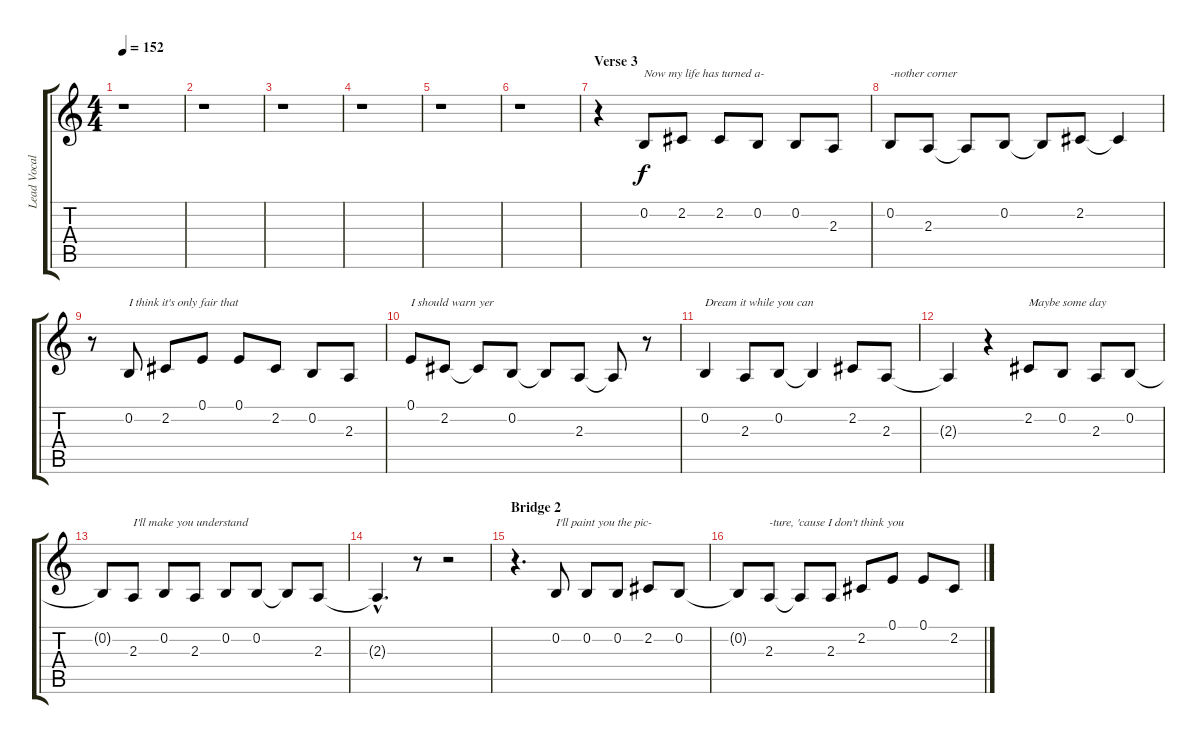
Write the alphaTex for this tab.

\track ("Lead Vocals" "Lead Vocal") {instrument tenorsax}
\staff {score tabs}
\tuning (E4 B3 G3 D3 A2 E2) {hide}
\ts (4 4)
\tempo 152
\clef g2
\ks c
r.1{dy f} |
r.1 |
r.1 |
r.1 |
r.1 |
r.1 |
\section ("" "Verse 3")
r.4 0.2.8{txt "Now my life has turned a-"} 2.2.8 2.2.8 0.2.8 0.2.8 2.3.8 |
0.2.8{txt "-nother corner"} 2.3.8 2.3{t}.8 0.2.8 0.2{t}.8 2.2.8 2.2{t}.4 |
r.8 0.2.8{txt "I think it's only fair that"} 2.2.8 0.1.8 0.1.8 2.2.8 0.2.8 2.3.8 |
0.1.8{txt "I should warn yer"} 2.2.8 2.2{t}.8 0.2.8 0.2{t}.8 2.3.8 2.3{t}.8 r.8 |
0.2.4{txt "Dream it while you can"} 2.3.8 0.2.8 0.2{t}.4 2.2.8 2.3.8 |
2.3{t}.4 r.4 2.2.8{txt "Maybe some day"} 0.2.8 2.3.8 0.2.8 |
0.2{t}.8 2.3.8{txt "I'll make you understand"} 0.2.8 2.3.8 0.2.8 0.2.8 0.2{t}.8 2.3.8 |
2.3{hac t}.4{d} r.8 r.2 |
\section ("" "Bridge 2")
r.4{d} 0.2.8{txt "I'll paint you the pic-"} 0.2.8 0.2.8 2.2.8 0.2.8 |
0.2{t}.8 2.3.8{txt "-ture, 'cause I don't think you"} 2.3{t}.8 2.3.8 2.2.8 0.1.8 0.1.8 2.2.8
